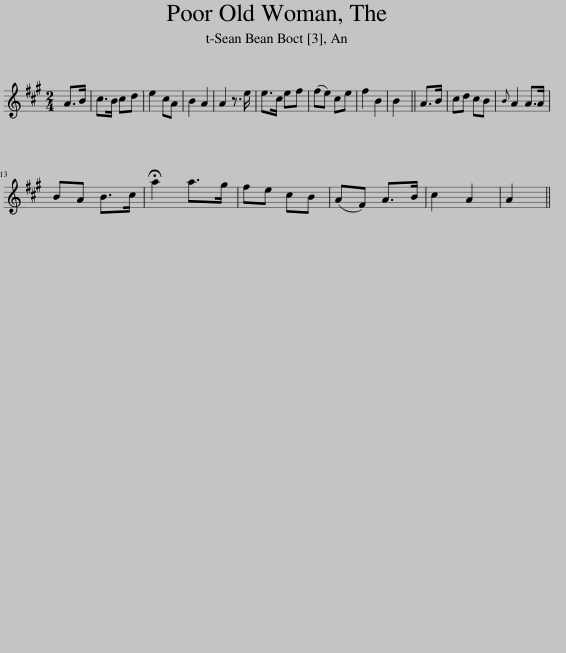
X:1
L:1/8
M:2/4
I:linebreak $
K:A
V:1 treble
V:1
 A>B | c>B cd | e2 cA | B2 A2 | A2 z3/2 e/ | %5
 e>c ef | (fe) ce | f2 B2 | B2 || A>B | %10
 cd cB |{B} A2 A>A |$ BA B>c | !fermata!a2 a>g | fe cB | %15
 (AF) A>B | c2 A2 | A2 || %18
